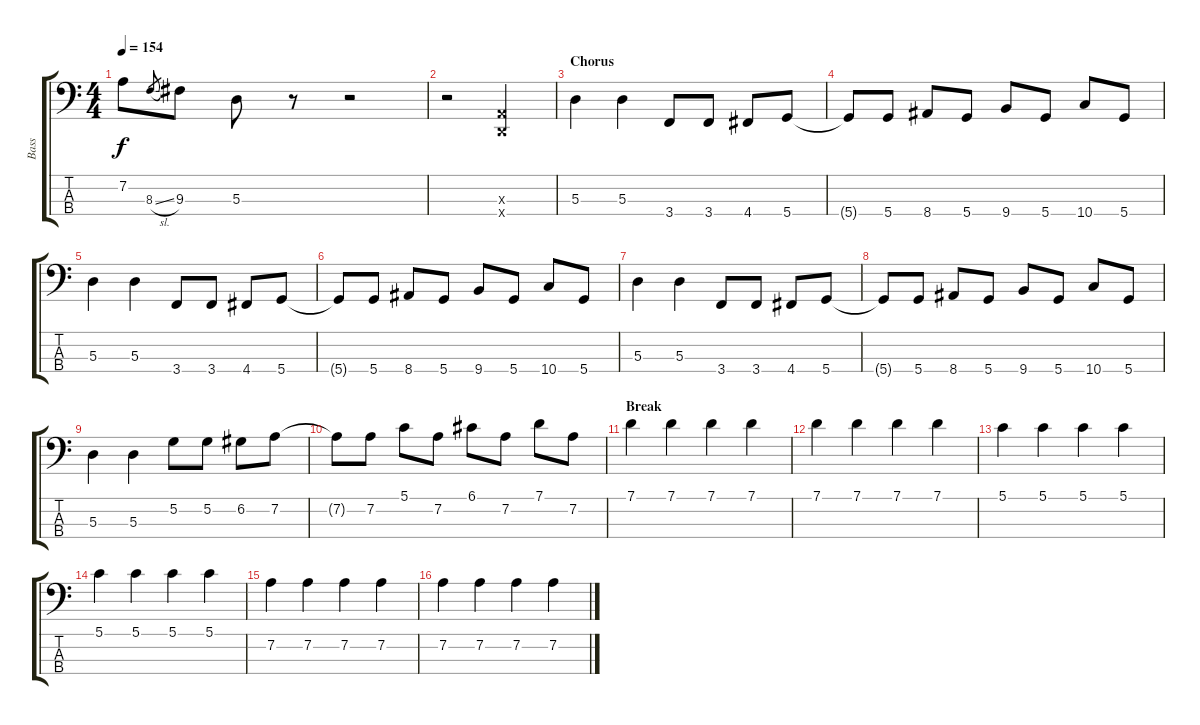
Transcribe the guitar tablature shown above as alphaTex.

\track ("Bass" "Bass") {instrument electricbassfinger}
\staff {score tabs}
\tuning (G2 D2 A1 D1) {hide}
\ts (4 4)
\tempo 154
\clef f4
\ks c
7.2.8{dy f} 8.3{sl}.8{gr} 9.3.8 5.3.8 r.8 r.2 |
r.2 (0.3{x} 0.4{x}).2 |
\section ("" "Chorus")
5.3.4 5.3.4 3.4.8 3.4.8 4.4.8 5.4.8 |
5.4{t}.8 5.4.8 8.4.8 5.4.8 9.4.8 5.4.8 10.4.8 5.4.8 |
5.3.4 5.3.4 3.4.8 3.4.8 4.4.8 5.4.8 |
5.4{t}.8 5.4.8 8.4.8 5.4.8 9.4.8 5.4.8 10.4.8 5.4.8 |
5.3.4 5.3.4 3.4.8 3.4.8 4.4.8 5.4.8 |
5.4{t}.8 5.4.8 8.4.8 5.4.8 9.4.8 5.4.8 10.4.8 5.4.8 |
5.3.4 5.3.4 5.2.8 5.2.8 6.2.8 7.2.8 |
7.2{t}.8 7.2.8 5.1.8 7.2.8 6.1.8 7.2.8 7.1.8 7.2.8 |
\section ("" "Break")
7.1.4 7.1.4 7.1.4 7.1.4 |
7.1.4 7.1.4 7.1.4 7.1.4 |
5.1.4 5.1.4 5.1.4 5.1.4 |
5.1.4 5.1.4 5.1.4 5.1.4 |
7.2.4 7.2.4 7.2.4 7.2.4 |
7.2.4 7.2.4 7.2.4 7.2.4
